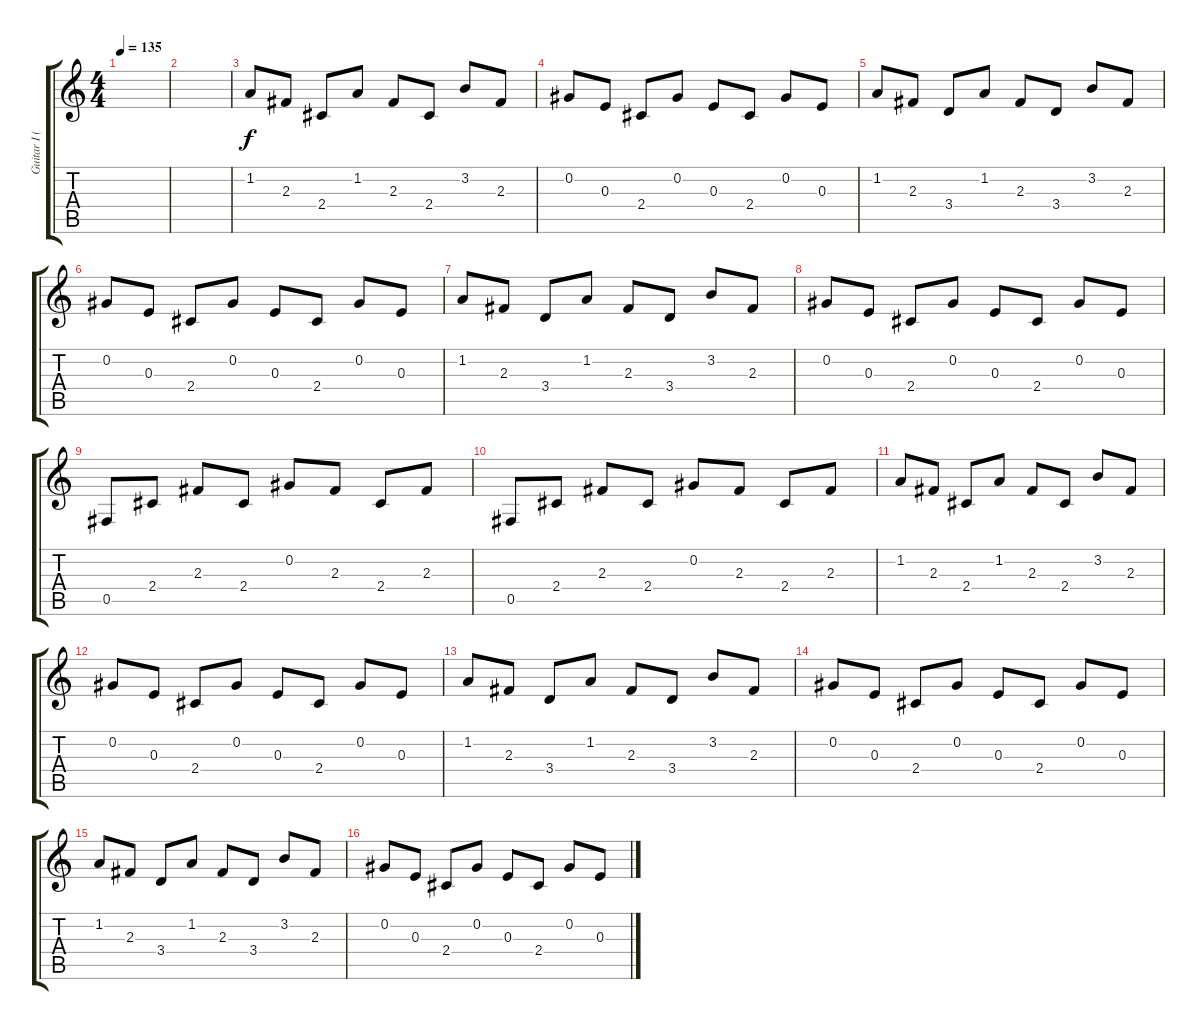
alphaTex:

\track ("Guitar I ( Acoustic )" "Guitar I (") {instrument acousticguitarsteel}
\staff {score tabs}
\tuning (Db4 Ab3 E3 B2 Gb2 Db2) {hide}
\ts (4 4)
\tempo 135
\clef g2
\ks c
|
|
1.2.8 2.3.8 2.4.8 1.2.8 2.3.8 2.4.8 3.2.8 2.3.8 |
0.2.8 0.3.8 2.4.8 0.2.8 0.3.8 2.4.8 0.2.8 0.3.8 |
1.2.8 2.3.8 3.4.8 1.2.8 2.3.8 3.4.8 3.2.8 2.3.8 |
0.2.8 0.3.8 2.4.8 0.2.8 0.3.8 2.4.8 0.2.8 0.3.8 |
1.2.8 2.3.8 3.4.8 1.2.8 2.3.8 3.4.8 3.2.8 2.3.8 |
0.2.8 0.3.8 2.4.8 0.2.8 0.3.8 2.4.8 0.2.8 0.3.8 |
0.5.8 2.4.8 2.3.8 2.4.8 0.2.8 2.3.8 2.4.8 2.3.8 |
0.5.8 2.4.8 2.3.8 2.4.8 0.2.8 2.3.8 2.4.8 2.3.8 |
1.2.8 2.3.8 2.4.8 1.2.8 2.3.8 2.4.8 3.2.8 2.3.8 |
0.2.8 0.3.8 2.4.8 0.2.8 0.3.8 2.4.8 0.2.8 0.3.8 |
1.2.8 2.3.8 3.4.8 1.2.8 2.3.8 3.4.8 3.2.8 2.3.8 |
0.2.8 0.3.8 2.4.8 0.2.8 0.3.8 2.4.8 0.2.8 0.3.8 |
1.2.8 2.3.8 3.4.8 1.2.8 2.3.8 3.4.8 3.2.8 2.3.8 |
0.2.8 0.3.8 2.4.8 0.2.8 0.3.8 2.4.8 0.2.8 0.3.8
